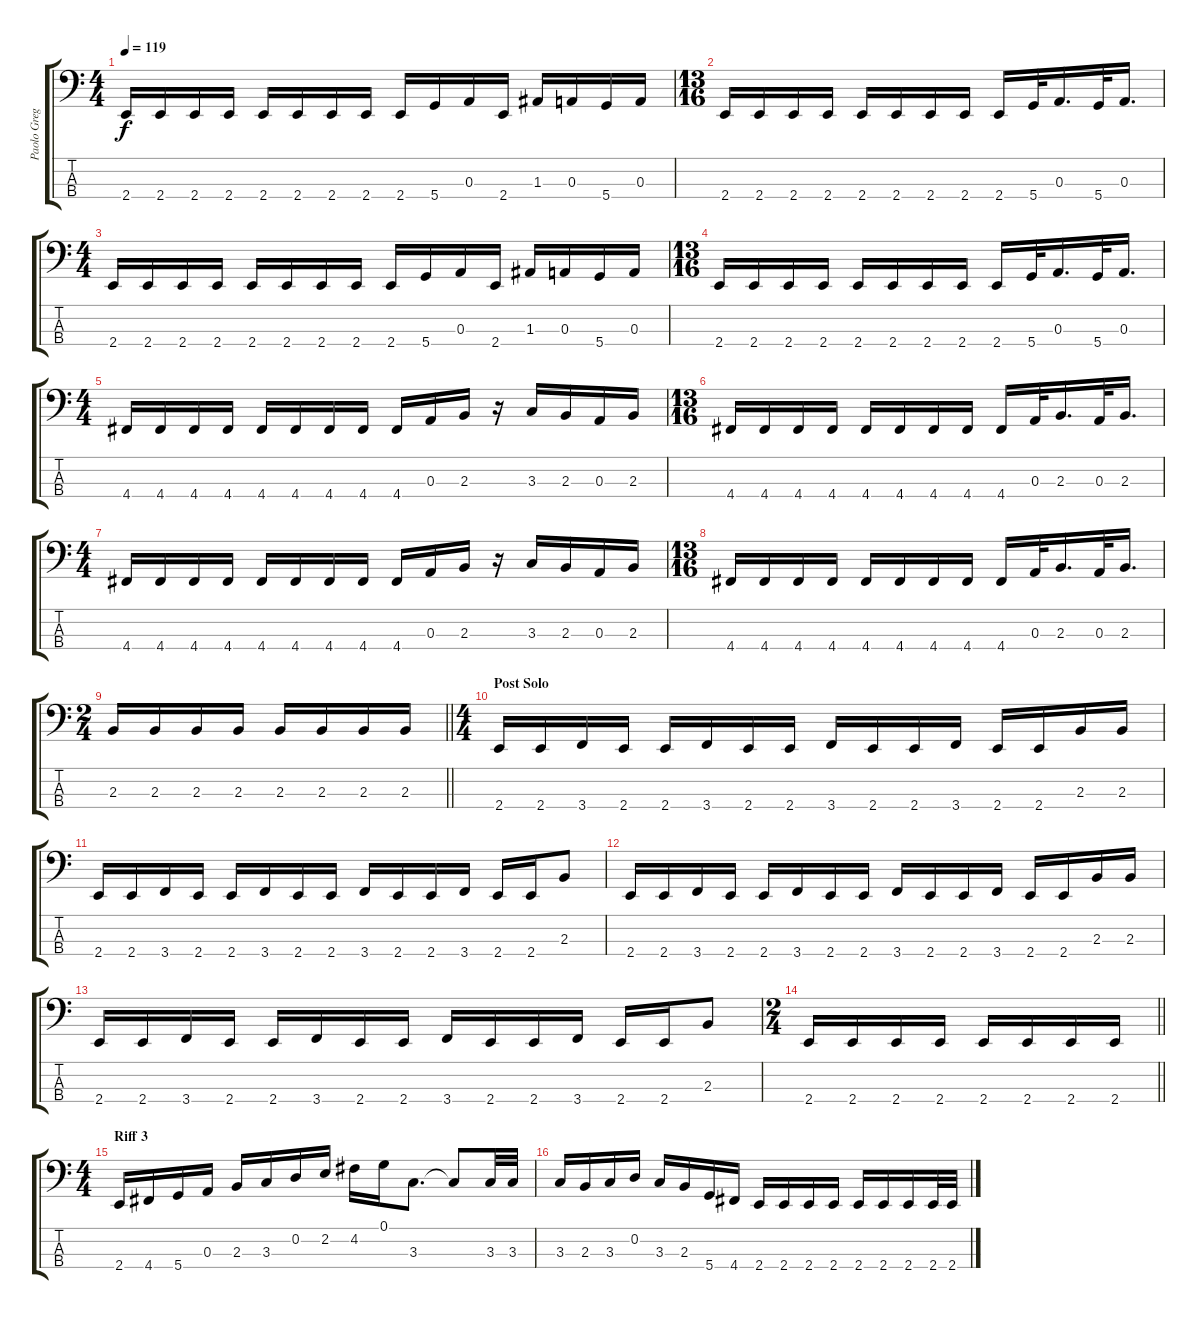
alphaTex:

\track ("Paolo Gregoletto (Bass Guitar)" "Paolo Greg") {instrument electricbassfinger}
\staff {score tabs}
\tuning (G2 D2 A1 D1) {hide}
\ts (4 4)
\tempo 119
\clef f4
\ks c
2.4.16{dy f} 2.4.16 2.4.16 2.4.16 2.4.16 2.4.16 2.4.16 2.4.16 2.4.16 5.4.16 0.3.16 2.4.16 1.3.16 0.3.16 5.4.16 0.3.16 |
\ts (13 16)
2.4.16 2.4.16 2.4.16 2.4.16 2.4.16 2.4.16 2.4.16 2.4.16 2.4.16 5.4.32 0.3.16{d} 5.4.32 0.3.16{d} |
\ts (4 4)
2.4.16 2.4.16 2.4.16 2.4.16 2.4.16 2.4.16 2.4.16 2.4.16 2.4.16 5.4.16 0.3.16 2.4.16 1.3.16 0.3.16 5.4.16 0.3.16 |
\ts (13 16)
2.4.16 2.4.16 2.4.16 2.4.16 2.4.16 2.4.16 2.4.16 2.4.16 2.4.16 5.4.32 0.3.16{d} 5.4.32 0.3.16{d} |
\ts (4 4)
4.4.16 4.4.16 4.4.16 4.4.16 4.4.16 4.4.16 4.4.16 4.4.16 4.4.16 0.3.16 2.3.16 r.16 3.3.16 2.3.16 0.3.16 2.3.16 |
\ts (13 16)
4.4.16 4.4.16 4.4.16 4.4.16 4.4.16 4.4.16 4.4.16 4.4.16 4.4.16 0.3.32 2.3.16{d} 0.3.32 2.3.16{d} |
\ts (4 4)
4.4.16 4.4.16 4.4.16 4.4.16 4.4.16 4.4.16 4.4.16 4.4.16 4.4.16 0.3.16 2.3.16 r.16 3.3.16 2.3.16 0.3.16 2.3.16 |
\ts (13 16)
4.4.16 4.4.16 4.4.16 4.4.16 4.4.16 4.4.16 4.4.16 4.4.16 4.4.16 0.3.32 2.3.16{d} 0.3.32 2.3.16{d} |
\ts (2 4)
\barLineRight lightlight
2.3.16 2.3.16 2.3.16 2.3.16 2.3.16 2.3.16 2.3.16 2.3.16 |
\ts (4 4)
\section ("" "Post Solo")
2.4.16 2.4.16 3.4.16 2.4.16 2.4.16 3.4.16 2.4.16 2.4.16 3.4.16 2.4.16 2.4.16 3.4.16 2.4.16 2.4.16 2.3.16 2.3.16 |
2.4.16 2.4.16 3.4.16 2.4.16 2.4.16 3.4.16 2.4.16 2.4.16 3.4.16 2.4.16 2.4.16 3.4.16 2.4.16 2.4.16 2.3.8 |
2.4.16 2.4.16 3.4.16 2.4.16 2.4.16 3.4.16 2.4.16 2.4.16 3.4.16 2.4.16 2.4.16 3.4.16 2.4.16 2.4.16 2.3.16 2.3.16 |
2.4.16 2.4.16 3.4.16 2.4.16 2.4.16 3.4.16 2.4.16 2.4.16 3.4.16 2.4.16 2.4.16 3.4.16 2.4.16 2.4.16 2.3.8 |
\ts (2 4)
\barLineRight lightlight
2.4.16 2.4.16 2.4.16 2.4.16 2.4.16 2.4.16 2.4.16 2.4.16 |
\ts (4 4)
\section ("" "Riff 3")
2.4.16 4.4.16 5.4.16 0.3.16 2.3.16 3.3.16 0.2.16 2.2.16 4.2.16 0.1.16 3.3.8{d} 3.3{t}.8 3.3.32 3.3.32 |
3.3.16 2.3.16 3.3.16 0.2.16 3.3.16 2.3.16 5.4.16 4.4.16 2.4.16 2.4.16 2.4.16 2.4.16 2.4.16 2.4.16 2.4.16 2.4.32 2.4.32
